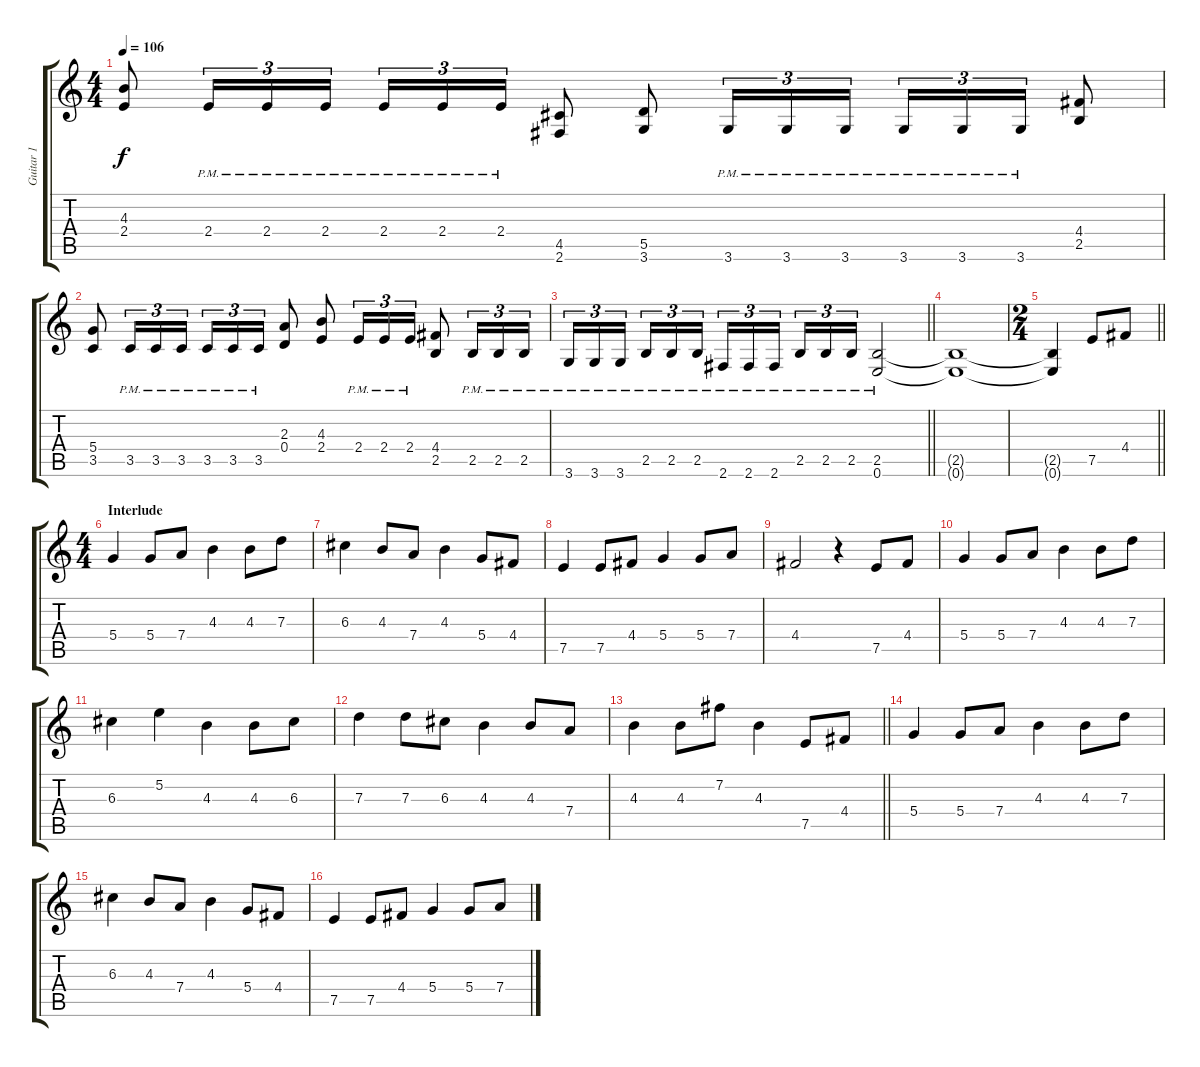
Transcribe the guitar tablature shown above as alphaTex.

\track ("Guitar 1" "Guitar 1") {instrument distortionguitar}
\staff {score tabs}
\tuning (E4 B3 G3 D3 A2 E2) {hide}
\ts (4 4)
\tempo 106
\clef g2
\ks c
(4.3 2.4).8{dy f} 2.4{pm}.16{tu (3 2)} 2.4{pm}.16{tu (3 2)} 2.4{pm}.16{tu (3 2)} 2.4{pm}.16{tu (3 2)} 2.4{pm}.16{tu (3 2)} 2.4{pm}.16{tu (3 2)} (4.5 2.6).8 (5.5 3.6).8 3.6{pm}.16{tu (3 2)} 3.6{pm}.16{tu (3 2)} 3.6{pm}.16{tu (3 2)} 3.6{pm}.16{tu (3 2)} 3.6{pm}.16{tu (3 2)} 3.6{pm}.16{tu (3 2)} (4.4 2.5).8 |
(5.4 3.5).8 3.5{pm}.16{tu (3 2)} 3.5{pm}.16{tu (3 2)} 3.5{pm}.16{tu (3 2)} 3.5{pm}.16{tu (3 2)} 3.5{pm}.16{tu (3 2)} 3.5{pm}.16{tu (3 2)} (2.3 0.4).8 (4.3 2.4).8 2.4{pm}.16{tu (3 2)} 2.4{pm}.16{tu (3 2)} 2.4{pm}.16{tu (3 2)} (4.4 2.5).8 2.5{pm}.16{tu (3 2)} 2.5{pm}.16{tu (3 2)} 2.5{pm}.16{tu (3 2)} |
\barLineRight lightlight
3.6{pm}.16{tu (3 2)} 3.6{pm}.16{tu (3 2)} 3.6{pm}.16{tu (3 2)} 2.5{pm}.16{tu (3 2)} 2.5{pm}.16{tu (3 2)} 2.5{pm}.16{tu (3 2)} 2.6{pm}.16{tu (3 2)} 2.6{pm}.16{tu (3 2)} 2.6{pm}.16{tu (3 2)} 2.5{pm}.16{tu (3 2)} 2.5{pm}.16{tu (3 2)} 2.5{pm}.16{tu (3 2)} (2.5 0.6{pm}).2 |
(2.5{t} 0.6{t}).1 |
\ts (2 4)
\barLineRight lightlight
(2.5{t} 0.6{t}).4 7.5.8{instrument acousticguitarsteel} 4.4.8 |
\ts (4 4)
\section ("" "Interlude")
5.4.4 5.4.8 7.4.8 4.3.4 4.3.8 7.3.8 |
6.3.4 4.3.8 7.4.8 4.3.4 5.4.8 4.4.8 |
7.5.4 7.5.8 4.4.8 5.4.4 5.4.8 7.4.8 |
4.4.2 r.4 7.5.8 4.4.8 |
5.4.4 5.4.8 7.4.8 4.3.4 4.3.8 7.3.8 |
6.3.4 5.2.4 4.3.4 4.3.8 6.3.8 |
7.3.4 7.3.8 6.3.8 4.3.4 4.3.8 7.4.8 |
\barLineRight lightlight
4.3.4 4.3.8 7.2.8 4.3.4 7.5.8 4.4.8 |
5.4.4 5.4.8 7.4.8 4.3.4 4.3.8 7.3.8 |
6.3.4 4.3.8 7.4.8 4.3.4 5.4.8 4.4.8 |
7.5.4 7.5.8 4.4.8 5.4.4 5.4.8 7.4.8
